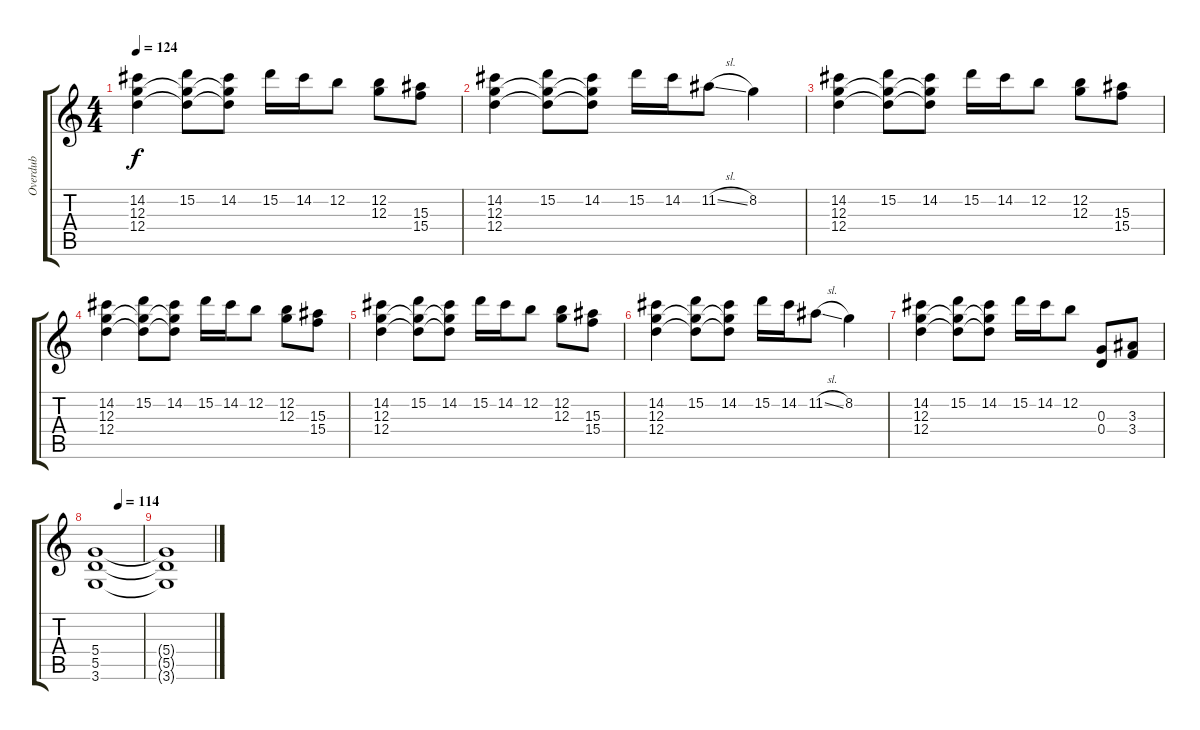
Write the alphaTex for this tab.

\track ("Overdub" "Overdub") {instrument electricguitarjazz}
\staff {score tabs}
\tuning (E4 B3 G3 D3 A2 E2) {hide}
\ts (4 4)
\tempo 124
\clef g2
\ks c
(14.2 12.3 12.4).4{dy f} (15.2 12.3{t} 12.4{t}).8 (14.2 12.3{t} 12.4{t}).8 15.2.16 14.2.16 12.2.8 (12.2 12.3).8 (15.3 15.4).8 |
(14.2 12.3 12.4).4 (15.2 12.3{t} 12.4{t}).8 (14.2 12.3{t} 12.4{t}).8 15.2.16 14.2.16 11.2{sl}.8 8.2.4 |
(14.2 12.3 12.4).4 (15.2 12.3{t} 12.4{t}).8 (14.2 12.3{t} 12.4{t}).8 15.2.16 14.2.16 12.2.8 (12.2 12.3).8 (15.3 15.4).8 |
(14.2 12.3 12.4).4 (15.2 12.3{t} 12.4{t}).8 (14.2 12.3{t} 12.4{t}).8 15.2.16 14.2.16 12.2.8 (12.2 12.3).8 (15.3 15.4).8 |
(14.2 12.3 12.4).4 (15.2 12.3{t} 12.4{t}).8 (14.2 12.3{t} 12.4{t}).8 15.2.16 14.2.16 12.2.8 (12.2 12.3).8 (15.3 15.4).8 |
(14.2 12.3 12.4).4 (15.2 12.3{t} 12.4{t}).8 (14.2 12.3{t} 12.4{t}).8 15.2.16 14.2.16 11.2{sl}.8 8.2.4 |
(14.2 12.3 12.4).4 (15.2 12.3{t} 12.4{t}).8 (14.2 12.3{t} 12.4{t}).8 15.2.16 14.2.16 12.2.8 (0.3 0.4).8 (3.3 3.4).8 |
\tempo (114 0.5)
(5.4 5.5 3.6).1 |
(5.4{t} 5.5{t} 3.6{t}).1
